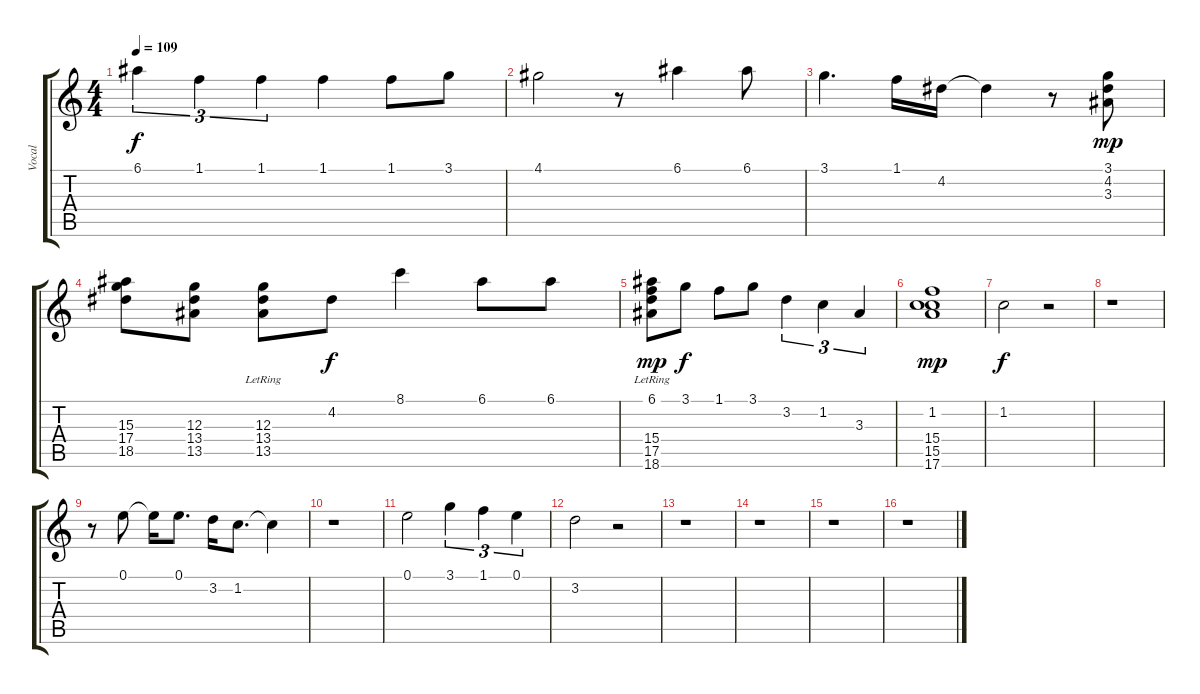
\track ("Vocal" "Vocal") {instrument lead6voice}
\staff {score tabs}
\tuning (E5 B4 G4 D4 A3 E3) {hide}
\ts (4 4)
\tempo 109
\clef g2
\ks c
6.1.4{tu (3 2) dy f} 1.1.4{tu (3 2)} 1.1.4{tu (3 2)} 1.1.4 1.1.8 3.1.8 |
4.1.2 r.8 6.1.4 6.1.8 |
3.1.4{d} 1.1.16 4.2.16 4.2{t}.4 r.8 (3.1 4.2 3.3).8{dy mp} |
(15.3 17.4 18.5).8 (12.3 13.4 13.5).8 (12.3{lr} 13.4{lr} 13.5{lr}).8 4.2.8{dy f} 8.1.4 6.1.8 6.1.8 |
(6.1 15.4{lr} 17.5{lr} 18.6{lr}).8{dy mp} 3.1.8{dy f} 1.1.8 3.1.8 3.2.4{tu (3 2)} 1.2.4{tu (3 2)} 3.3.4{tu (3 2)} |
(1.2 15.4 15.5 17.6).1{dy mp} |
1.2.2{dy f} r.2 |
r.1 |
r.8 0.1.8 0.1{t}.16 0.1.8{d} 3.2.16 1.2.8{d} 1.2{t}.4 |
r.1 |
0.1.2 3.1.4{tu (3 2)} 1.1.4{tu (3 2)} 0.1.4{tu (3 2)} |
3.2.2 r.2 |
r.1 |
r.1 |
r.1 |
r.1
